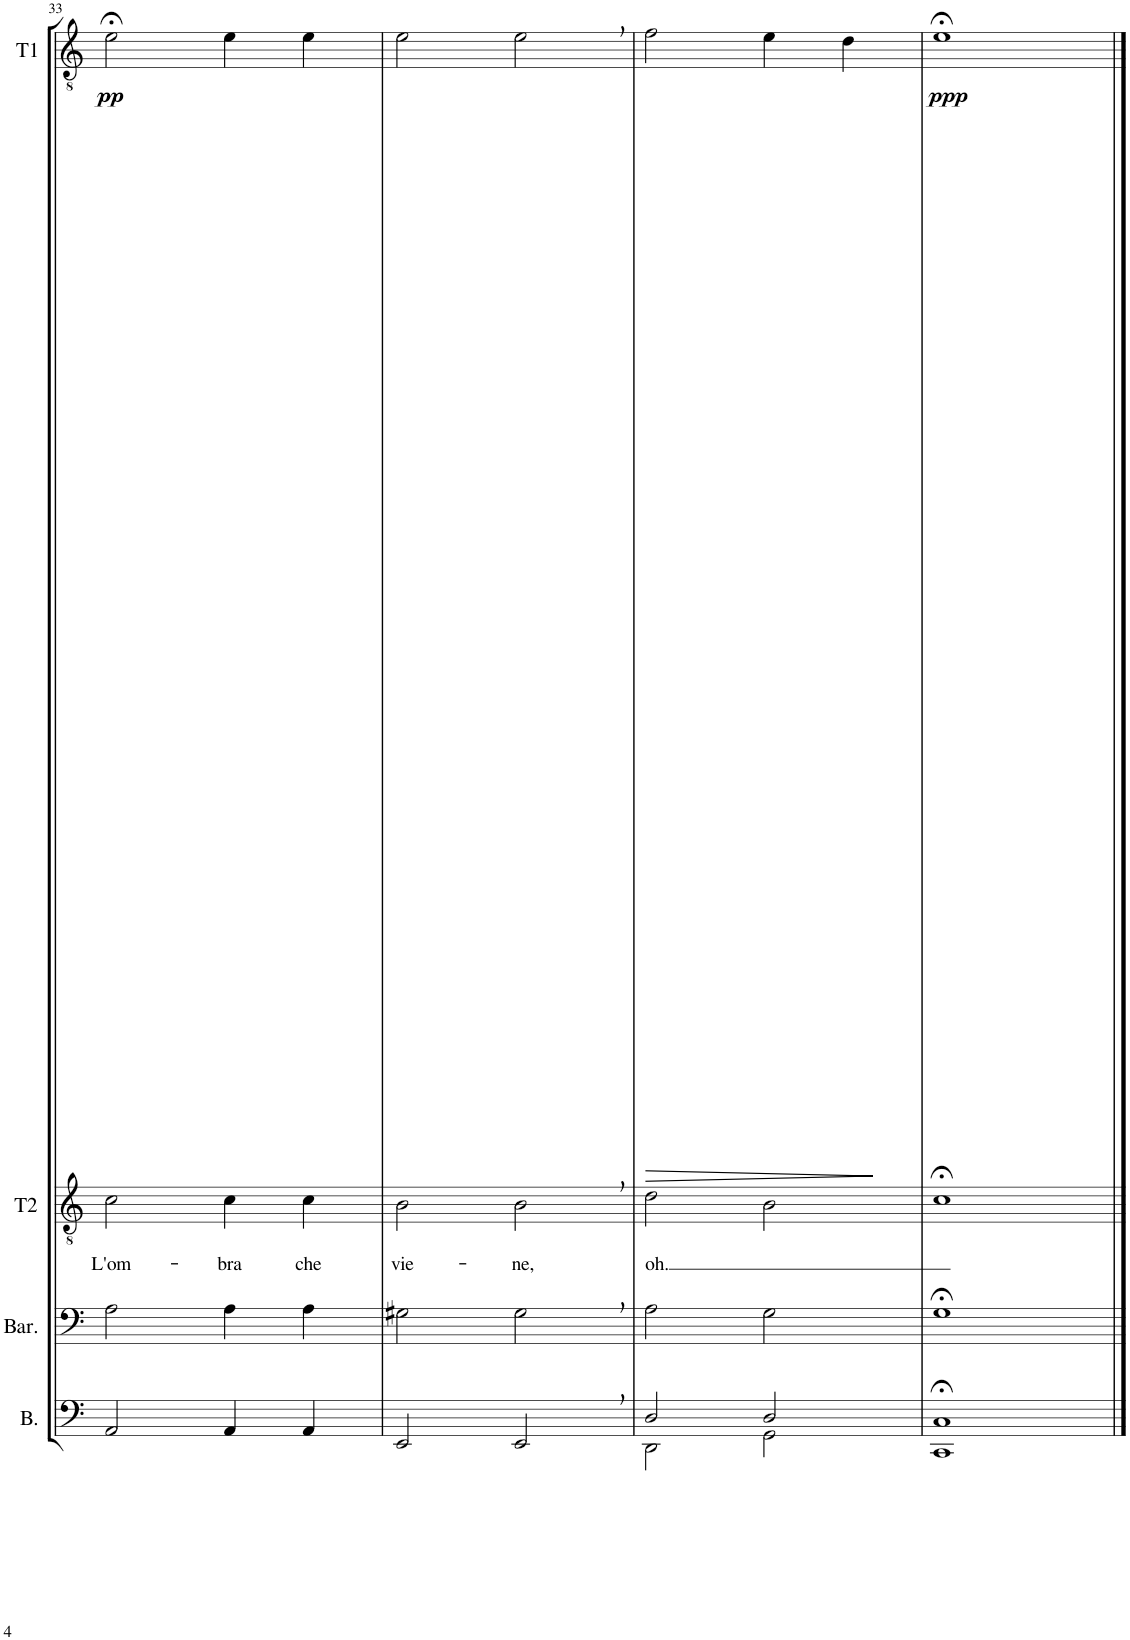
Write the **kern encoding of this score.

**kern	**kern	**kern	**text	**text	**kern	**dynam
*part4	*part3	*part2	*part2	*part2	*part1	*part1
*staff4	*staff3	*staff2	*staff2	*staff2	*staff1	*staff1
*I"Basso	*I"Baritono	*I"Tenore II	*	*	*I"Tenore I	*
*I'B.	*I'Bar.	*I'T2	*	*	*I'T1	*
!!LO:PB:g=z
*clefF4	*clefF4	*clefGv2	*	*	*clefGv2	*
*k[]	*k[]	*k[]	*	*	*k[]	*
*M4/4	*M4/4	*M4/4	*	*	*M4/4	*
*met(c)	*met(c)	*met(c)	*	*	*met(c)	*
=33	=33	=33	=33	=33	=33	=33
!	!	!	!	!LO:LY:b	!	!LO:DY:b
2AA/	2A\	2c\	.	L'om-	2e;<\	pp
!	!	!	!	!LO:LY:b	!	!
4AA/	4A\	4c\	.	-bra	4e\	.
!	!	!	!	!LO:LY:b	!	!
4AA/	4A\	4c\	.	che	4e\	.
=34	=34	=34	=34	=34	=34	=34
!	!	!	!	!LO:LY:b	!	!
2EE/	2G#X\	2B\	.	vie-	2e\	.
!	!	!	!	!LO:LY:b	!	!
2EE,/	2G#,\	2B,\	.	-ne,	2e,\	.
=35	=35	=35	=35	=35	=35	=35
*^	*	*	*	*	*	*
!	!	!	!	!	!LO:LY:b	!	!LO:HP:b
2D/	2DD\	2A\	2d\	.	oh.	2f\	>
2D/	2GG\	2G\	2B\	.	.	4e\	.
.	.	.	.	.	.	4d\	]
=36	=36	=36	=36	=36	=36	=36	=36
!	!	!	!	!	!	!	!LO:DY:b
1C;<	1CC	1G;<	1c;<	.	.	1e;<	ppp
*v	*v	*	*	*	*	*	*
==	==	==	==	==	==	==
*-	*-	*-	*-	*-	*-	*-
